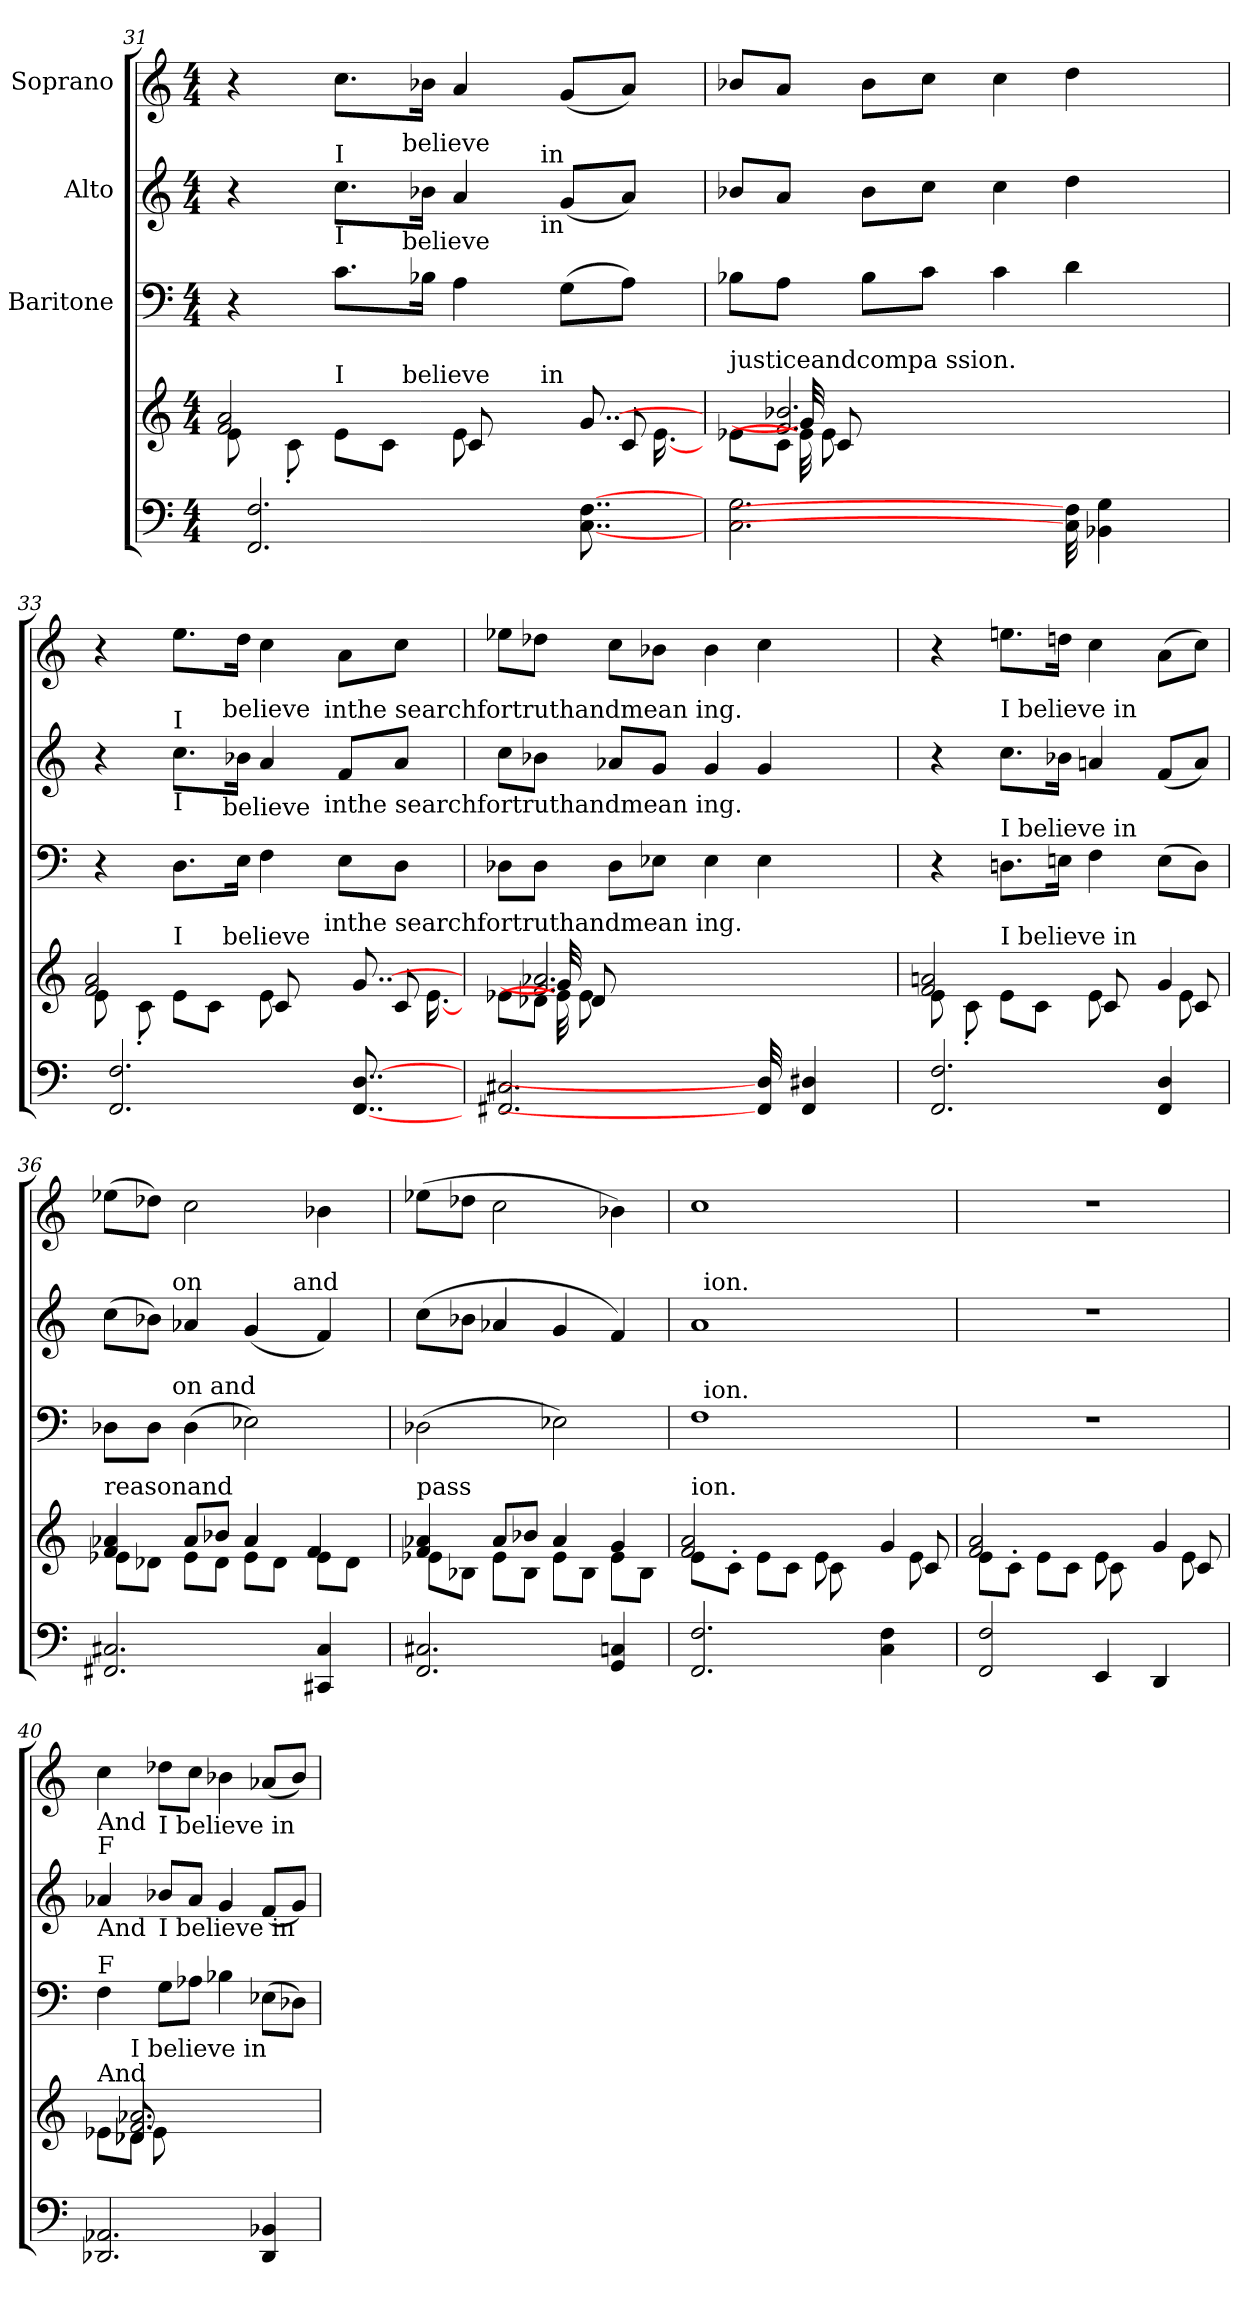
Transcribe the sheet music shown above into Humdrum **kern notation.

**kern	**kern	**kern	**kern	**kern
*part4	*part4	*part3	*part2	*part1
*staff5	*staff4	*staff3	*staff2	*staff1
*	*	*I"Baritone	*I"Alto	*I"Soprano
!!LO:PB:g=z
*clefF4	*clefG2	*clefF4	*clefG2	*clefG2
*k[]	*k[]	*k[]	*k[]	*k[]
*C:	*C:	*C:	*C:	*C:
*M4/4	*M4/4	*M4/4	*M4/4	*M4/4
=31	=31	=31	=31	=31
*	*^	*	*^	*
*	*	*^	*	*	*^	*
*	*	*	*^	*	*	*	*	*
32ryy	8e\	8ryy	2f/ 2a/	32ryy	4r	4r	4ryy	2ryy	4r
2.FF/ 2.F/	.	.	.	2..ryy	.	.	.	.	.
.	8ryy	8c'<\	.	.	.	.	.	.	.
!	!	!	!	!	!	!LO:TX:b:t=I	!	!	!
!	!	!	!	!	!	!LO:TX:a:t=I	!	!	!
!	!LO:TX:a:t=I	!	!	!	!	!	!	!	!
.	8e\L	8ryy	.	.	8.c\L	8.cc\L	8ryy	.	8.cc\L
.	8c\J	32ryy	.	.	.	.	32ryy	.	.
!	!	!	!	!	!	!	!LO:TX:b:t=believe	!	!
!	!	!	!	!	!	!	!LO:TX:a:t=believe	!	!
!	!	!LO:TX:a:t=believe	!	!	!	!	!	!	!
.	.	2ryy	.	.	.	.	2ryy	.	.
.	.	.	.	.	16B-X\Jk	16b-X\Jk	.	.	16b-X\Jk
.	8e\	.	8c/	.	4A\	4a/	.	8..ryy	4a/
.	4ryy	.	16.ryy	.	.	.	.	.	.
!	!	!	!	!	!	!	!	!LO:TX:b:t=in	!
!	!	!	!	!	!	!	!	!LO:TX:a:t=in	!
!	!	!	!LO:TX:a:t=in	!	!	!	!	!	!
.	.	.	16ryy	.	.	.	.	4ryy	.
.	.	.	.	.	(>8G\L	(<8g/L	.	.	(<8g/L
[8..C\ [8..F\	.	.	[8..g/	.	.	.	.	.	.
.	8c/	.	.	.	8A\J)	8a/J)	.	.	8a/J)
.	.	16.ryy	.	[16.e\	.	.	16.ryy	.	.
.	.	.	.	.	.	.	.	32ryy	.
=32	=32	=32	=32	=32	=32	=32	=32	=32	=32
!	!	!	!	!	!	!LO:TX:b:t=justiceandcompa ssion.	!	!	!
!	!	!	!	!	!	!LO:TX:a:t=justiceandcompa ssion.	!	!	!
!	!LO:TX:a:t=justiceandcompa ssion.	!	!	!	!	!	!	!	!
*	*	*	*	*	*	*v	*v	*v	*
2.C\ 2.G\	8e-X\L	8ryy	8ryy	8ryy	8B-X\L	8b-X/L	8b-X/L
.	8c\J	2.f/ 2.b-X/	32g/]	32e\]	8A\J	8a/J	8a/J
.	.	.	8e-\	8c/	.	.	.
.	8ryy	.	.	.	8B-\L	8b-\L	8b-\L
.	.	.	8ryy	8ryy	.	.	.
.	32ryy	.	.	.	8c\J	8cc\J	8cc\J
.	2ryy	.	32ryy	32ryy	.	.	.
.	.	.	2ryy	2ryy	.	.	.
.	.	.	.	.	4c\	4cc\	4cc\
32C\] 32F\]	.	.	.	.	4d\	4dd\	4dd\
4BB-X\ 4G\	.	.	.	.	.	.	.
.	.	8ryy	.	.	.	.	.
.	8ryy	.	.	.	.	.	.
.	.	.	16.ryy	16.ryy	.	.	.
.	.	32ryy	.	.	32ryy	32ryy	32ryy
=33	=33	=33	=33	=33	=33	=33	=33
*	*	*	*	*	*	*^	*
*	*	*	*	*	*	*	*^	*
32ryy	8e\	8ryy	2f/ 2a/	32ryy	4r	4r	4ryy	2ryy	4r
2.FF/ 2.F/	.	.	.	2..ryy	.	.	.	.	.
.	8ryy	8c'<\	.	.	.	.	.	.	.
!	!	!	!	!	!	!LO:TX:b:t=I	!	!	!
!	!	!	!	!	!	!LO:TX:a:t=I	!	!	!
!	!LO:TX:a:t=I	!	!	!	!	!	!	!	!
.	8e\L	8ryy	.	.	8.D\L	8.cc\L	8ryy	.	8.ee\L
.	8c\J	32ryy	.	.	.	.	32ryy	.	.
!	!	!	!	!	!	!	!LO:TX:b:t=believe	!	!
!	!	!	!	!	!	!	!LO:TX:a:t=believe	!	!
!	!	!LO:TX:a:t=believe	!	!	!	!	!	!	!
.	.	2ryy	.	.	.	.	2ryy	.	.
.	.	.	.	.	16E\Jk	16b-X\Jk	.	.	16dd\Jk
.	8e\	.	8c/	.	4F\	4a/	.	8..ryy	4cc\
.	4ryy	.	16.ryy	.	.	.	.	.	.
!	!	!	!	!	!	!	!	!LO:TX:b:t=inthe searchfortruthandmean ing.	!
!	!	!	!	!	!	!	!	!LO:TX:a:t=inthe searchfortruthandmean ing.	!
!	!	!	!LO:TX:a:t=inthe searchfortruthandmean ing.	!	!	!	!	!	!
.	.	.	16ryy	.	.	.	.	4ryy	.
.	.	.	.	.	8E\L	8f/L	.	.	8a\L
[8..FF/ [8..D/	.	.	[8..g/	.	.	.	.	.	.
.	8c/	.	.	.	8D\J	8a/J	.	.	8cc\J
.	.	16.ryy	.	[16.e\	.	.	16.ryy	.	.
.	.	.	.	.	.	.	.	32ryy	.
*	*	*	*	*	*	*v	*v	*v	*
=34	=34	=34	=34	=34	=34	=34	=34
2.FF#X/ 2.C#X/	8e-X\L	8ryy	8ryy	8ryy	8D-X\L	8cc\L	8ee-X\L
.	8d-X\J	2.f/ 2.a-X/	32g/]	32e\]	8D-\J	8b-X\J	8dd-X\J
.	.	.	8e-\	8d-/	.	.	.
.	8ryy	.	.	.	8D-\L	8a-X/L	8cc\L
.	.	.	8ryy	8ryy	.	.	.
.	32ryy	.	.	.	8E-X\J	8g/J	8b-X\J
.	2ryy	.	32ryy	32ryy	.	.	.
.	.	.	2ryy	2ryy	.	.	.
.	.	.	.	.	4E-\	4g/	4b-\
32FF/] 32D/]	.	.	.	.	4E-\	4g/	4cc\
4FF#/ 4D#X/	.	.	.	.	.	.	.
.	.	8ryy	.	.	.	.	.
.	8ryy	.	.	.	.	.	.
.	.	.	16.ryy	16.ryy	.	.	.
.	.	32ryy	.	.	32ryy	32ryy	32ryy
!!LO:LB:g=z
=35	=35	=35	=35	=35	=35	=35	=35
2.FF/ 2.F/	8e\	8ryy	2f/ 2an/	2..ryy	4r	4r	4r
.	8ryy	8c'<\	.	.	.	.	.
!	!	!	!	!	!	!LO:TX:a:t=I believe in	!
!	!	!	!	!	!LO:TX:a:t=I believe in	!	!
!	!LO:TX:a:t=I believe in	!	!	!	!	!	!
.	8e\L	2.ryy	.	.	8.Dn\L	8.cc\L	8.een\L
.	8c\J	.	.	.	.	.	.
.	.	.	.	.	16En\Jk	16b-X\Jk	16ddn\Jk
.	8e\	.	8c/	.	4F\	4an/	4cc\
.	4ryy	.	8ryy	.	.	.	.
4FF/ 4D/	.	.	4g/	.	(>8E\L	(<8f/L	(>8a\L
.	8c/	.	.	8e\	8D\J)	8a/J)	8cc\J)
=36	=36	=36	=36	=36	=36	=36	=36
!	!	!	!	!	!	!LO:TX:a:t=reas	!
!	!	!	!	!	!LO:TX:a:t=reas	!	!
!	!LO:TX:a:t=reasonand	!	!	!	!	!	!
*	*	*	*	*	*^	*^	*
*	*	*v	*v	*v	*	*	*	*^	*
2.FF#X/ 2.C#X/	4f/ 4a-X/	8e-X\L	8D-X\L	8..ryy	(>8cc\L	8..ryy	2ryy	(>8ee-X\L
.	.	8d-X\J	8D-\J	.	8b-X\J)	.	.	8dd-X\J)
!	!	!	!	!	!	!LO:TX:a:t=on	!	!
!	!	!	!	!LO:TX:a:t=on and	!	!	!	!
.	.	.	.	2ryy	.	2ryy	.	.
.	8e-\L	8a-/L	(>4D-\	.	4a-X/	.	.	2cc\
.	8d-\J	8b-X/J	.	.	.	.	.	.
.	4a-/	8e-\L	2E-X\)	.	(<4g/	.	8.ryy	.
.	.	8d-\J	.	.	.	.	.	.
!	!	!	!	!	!	!	!LO:TX:a:t=and	!
.	.	.	.	.	.	.	4ryy	.
.	.	.	.	4ryy	.	4ryy	.	.
4CC#X/ 4C#/	8e-\L	4f/	.	.	4f/)	.	.	4b-X\
.	8d-\J	.	.	.	.	.	.	.
.	.	.	.	.	.	.	16ryy	.
.	.	.	.	32ryy	.	32ryy	.	.
=37	=37	=37	=37	=37	=37	=37	=37	=37
!	!	!	!	!	!LO:TX:a:t=pass	!	!	!
!	!	!	!LO:TX:a:t=pass	!	!	!	!	!
!	!LO:TX:a:t=pass	!	!	!	!	!	!	!
*	*	*	*v	*v	*	*	*	*
*	*	*	*	*v	*v	*v	*
2.FF/ 2.C#X/	4f/ 4a-X/	8e-X\L	(>2D-X\	(>8cc\L	(>8ee-X\L
.	.	8B-X\J	.	8b-X\J	8dd-X\J
.	8e-\L	8a-/L	.	4a-X/	2cc\
.	8B-\J	8b-X/J	.	.	.
.	4a-/	8e-\L	2E-X\)	4g/	.
.	.	8B-\J	.	.	.
4GG/ 4Cn/	8e-\L	4g/	.	4f/)	4b-X\)
.	8B-\J	.	.	.	.
=38	=38	=38	=38	=38	=38
*	*^	*^	*	*	*
!	!LO:TX:a:t=ion.	!	!	!	!	!	!
*	*	*	*	*	*^	*^	*
2.FF/ 2.F/	8e\L	2f/ 2a/	2..ryy	2..ryy	1F	32ryy	1a	32ryy	1cc
!	!	!	!	!	!	!	!	!LO:TX:a:t=ion.	!
!	!	!	!	!	!	!LO:TX:a:t=ion.	!	!	!
.	.	.	.	.	.	2ryy	.	2ryy	.
.	8c'<\J	.	.	.	.	.	.	.	.
.	8e\L	.	.	.	.	.	.	.	.
.	8c\J	.	.	.	.	.	.	.	.
.	8e\	8c\	.	.	.	.	.	.	.
.	.	.	.	.	.	4...ryy	.	4...ryy	.
.	4.ryy	8ryy	.	.	.	.	.	.	.
4C\ 4F\	.	4g/	.	.	.	.	.	.	.
.	.	.	8e\	8c/	.	.	.	.	.
*	*	*	*	*	*v	*v	*	*	*
*	*	*	*	*	*	*v	*v	*
=39	=39	=39	=39	=39	=39	=39	=39
2FF/ 2F/	8e\L	2f/ 2a/	2..ryy	2..ryy	1r	1r	1r
.	8c'<\J	.	.	.	.	.	.
.	8e\L	.	.	.	.	.	.
.	8c\J	.	.	.	.	.	.
4EE/	8e\	8c\	.	.	.	.	.
.	4.ryy	8ryy	.	.	.	.	.
4DD/	.	4g/	.	.	.	.	.
.	.	.	8e\	8c/	.	.	.
!!LO:PB:g=z
=40	=40	=40	=40	=40	=40	=40	=40
!	!	!	!	!	!	!	!LO:TX:b:t=And
!	!	!	!	!	!	!LO:TX:b:t=And	!
!	!	!	!	!	!	!LO:TX:a:t=F	!
!	!	!	!	!	!LO:TX:a:t=F	!	!
!	!LO:TX:a:t=And	!	!	!	!	!	!
2.DD-X/ 2.AA-X/	8ryy	8e-X\L	8ryy	8ryy	4F\	4a-X/	4cc\
!	!LO:TX:a:t=I believe in	!	!	!	!	!	!
.	2.f/ 2.a-X/	8d-X\J	8e-\	8d-/	.	.	.
!	!	!	!	!	!	!	!LO:TX:b:t=I believe in
!	!	!	!	!	!	!LO:TX:b:t=I believe in	!
.	.	8ryy	8ryy	8ryy	8G\L	8b-X/L	8dd-X\L
.	.	2ryy	2ryy	2ryy	8A-X\J	8a-/J	8cc\J
.	.	.	.	.	4B-X\	4g/	4b-X\
4DD-/ 4BB-X/	.	.	.	.	(>8E-X\L	(<8f/L	(<8a-X/L
.	8ryy	8ryy	8ryy	8ryy	8D-X\J)	8g/J)	8b-/J)
*	*v	*v	*v	*v	*	*	*
=	=	=	=	=
*-	*-	*-	*-	*-
